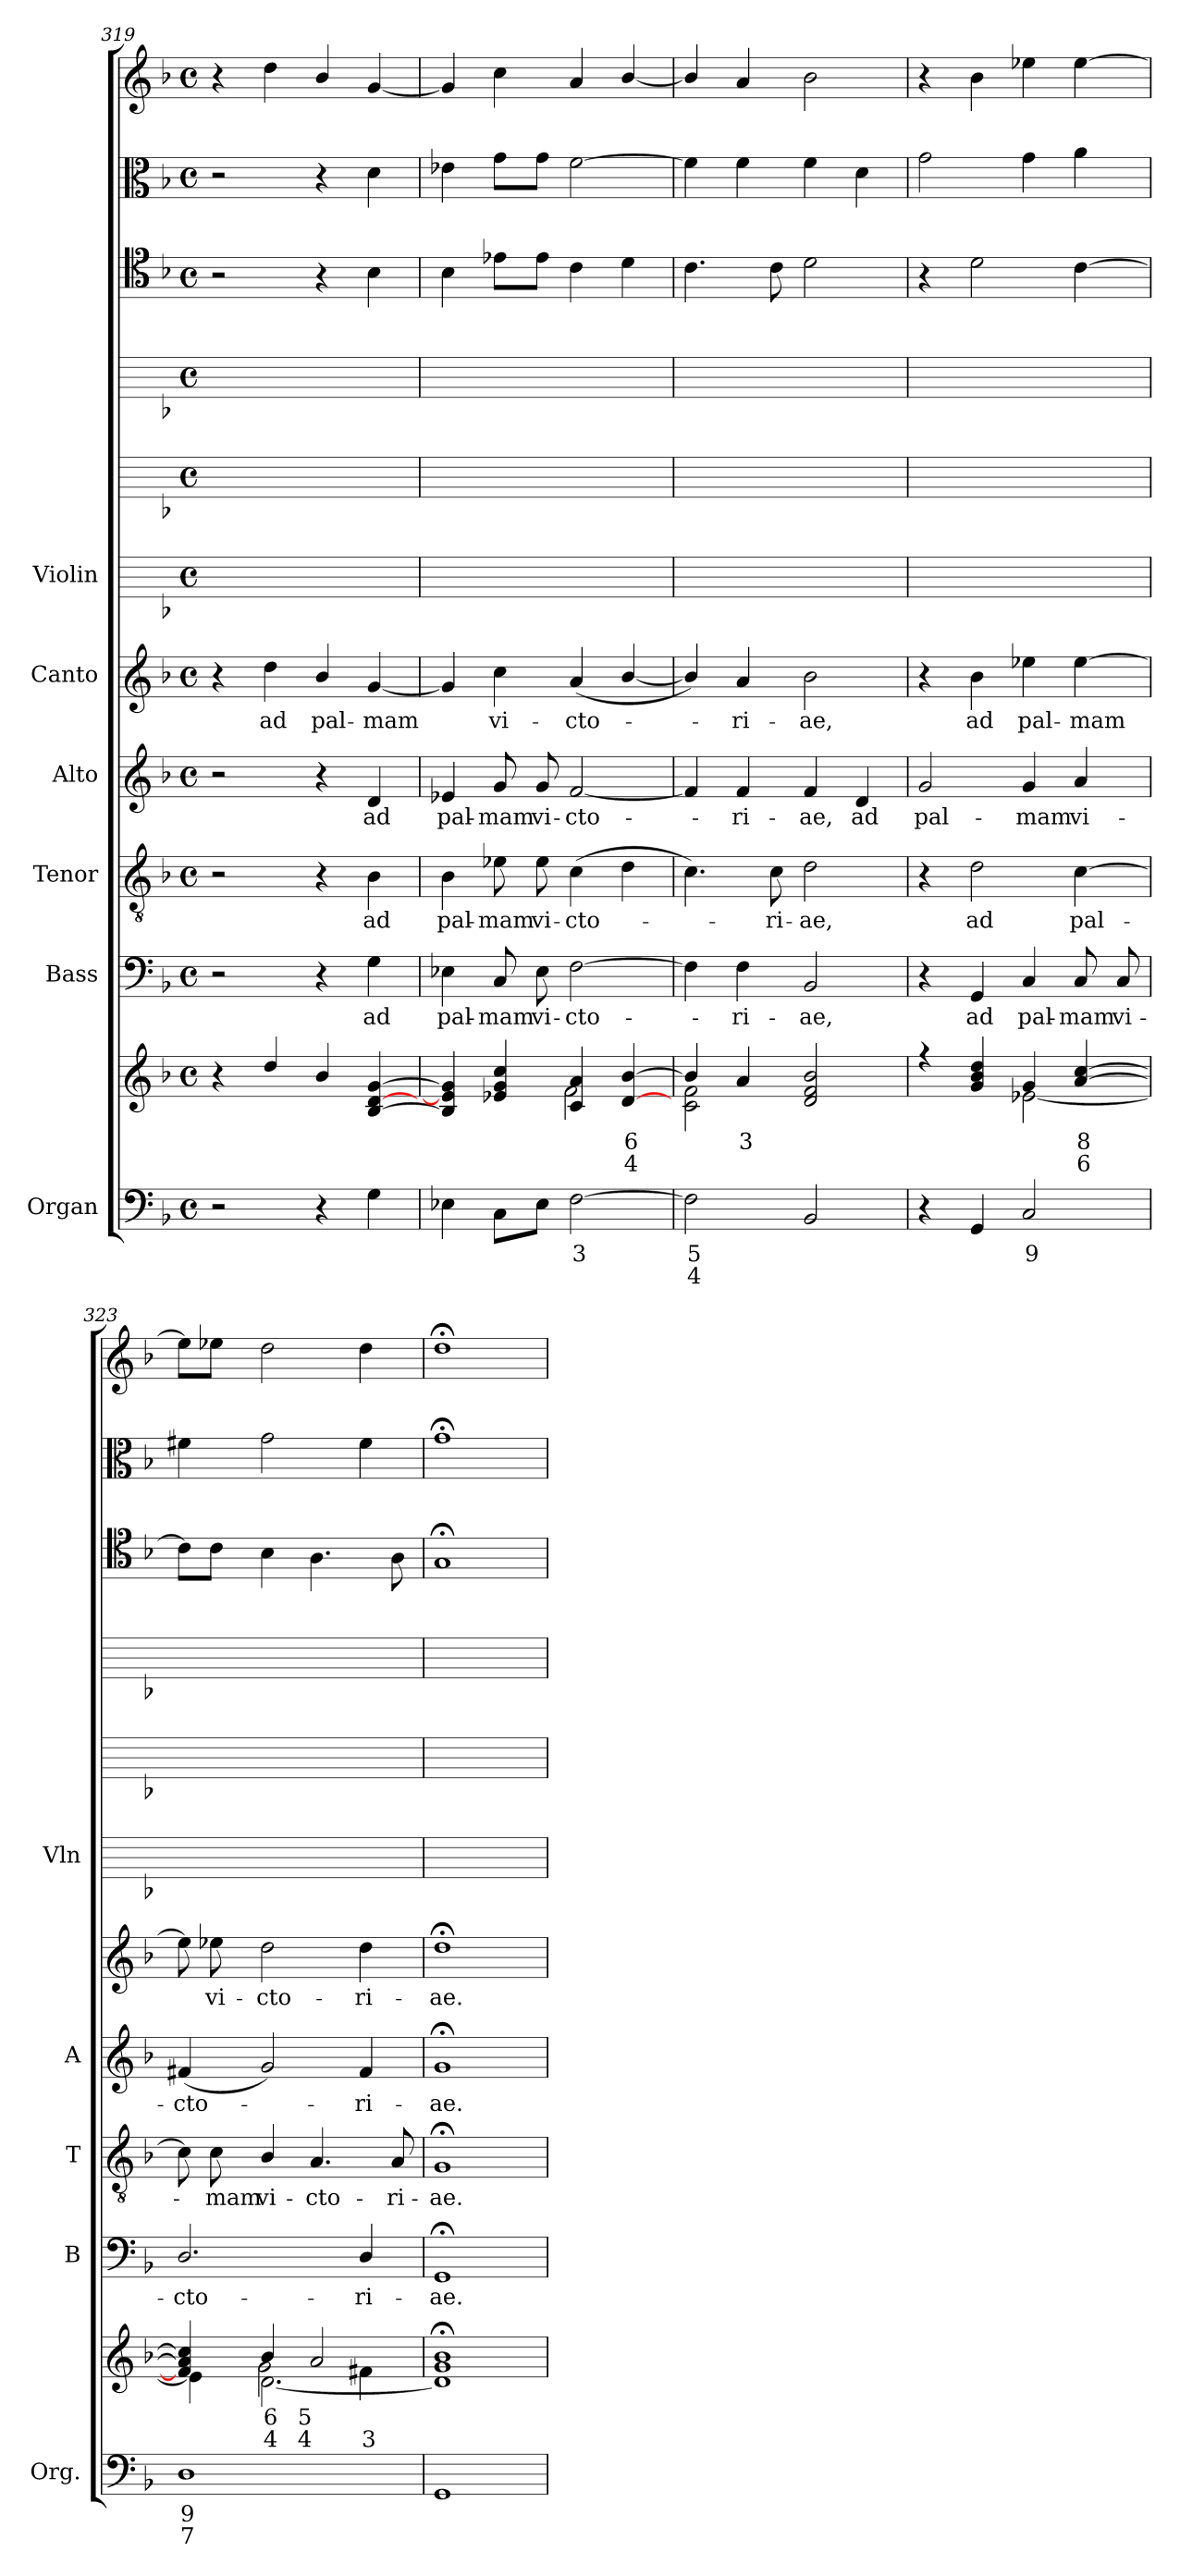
**kern	**text	**text	**kern	**text	**text	**kern	**text	**kern	**text	**kern	**text	**kern	**text	**kern	**kern	**kern	**kern	**kern	**kern
*part6	*part6	*part6	*part6	*part6	*part6	*part5	*part5	*part4	*part4	*part3	*part3	*part2	*part2	*part1	*part1	*part1	*part1	*part1	*part1
*staff12	*staff12	*staff12	*staff11	*staff11	*staff11	*staff10	*staff10	*staff9	*staff9	*staff8	*staff8	*staff7	*staff7	*staff6	*staff5	*staff4	*staff3	*staff2	*staff1
*I"Organ	*	*	*	*	*	*I"Bass	*	*I"Tenor	*	*I"Alto	*	*I"Canto	*	*I"Violin	*	*	*	*	*
*I'Org.	*	*	*	*	*	*I'B	*	*I'T	*	*I'A	*	*	*	*I'Vln	*	*	*	*	*
!!LO:LB:g=z
*clefF4	*	*	*clefG2	*	*	*clefF4	*	*clefGv2	*	*clefG2	*	*clefG2	*	*	*	*	*clefC4	*clefC3	*clefG2
*k[b-]	*	*	*k[b-]	*	*	*k[b-]	*	*k[b-]	*	*k[b-]	*	*k[b-]	*	*k[b-]	*k[b-]	*k[b-]	*k[b-]	*k[b-]	*k[b-]
*F:	*	*	*F:	*	*	*F:	*	*F:	*	*F:	*	*F:	*	*F:	*F:	*F:	*F:	*F:	*F:
*M4/4	*	*	*M4/4	*	*	*M4/4	*	*M4/4	*	*M4/4	*	*M4/4	*	*M4/4	*M4/4	*M4/4	*M4/4	*M4/4	*M4/4
*met(c)	*	*	*met(c)	*	*	*met(c)	*	*met(c)	*	*met(c)	*	*met(c)	*	*met(c)	*met(c)	*met(c)	*met(c)	*met(c)	*met(c)
=319	=319	=319	=319	=319	=319	=319	=319	=319	=319	=319	=319	=319	=319	=319	=319	=319	=319	=319	=319
*	*	*	*^	*	*	*	*	*	*	*	*	*	*	*	*	*	*	*	*
*	*	*	*	*^	*	*	*	*	*	*	*	*	*	*	*	*	*	*	*	*
2r	.	.	4r	1ryy	1ryy	.	.	2r	.	2r	.	2r	.	4r	.	1ryy	1ryy	1ryy	2r	2r	4r
!	!	!	!	!	!	!	!	!	!	!	!	!	!	!	!LO:LY:b	!	!	!	!	!	!
.	.	.	4dd/	.	.	.	.	.	.	.	.	.	.	4dd	ad	.	.	.	.	.	4dd
!	!	!	!	!	!	!	!	!	!	!	!	!	!	!	!LO:LY:b	!	!	!	!	!	!
4r	.	.	4b-/	.	.	.	.	4r	.	4r	.	4r	.	4b-/	pal-	.	.	.	4r	4r	4b-/
!	!	!	!	!	!	!	!	!	!LO:LY:b	!	!LO:LY:b	!	!LO:LY:b	!	!LO:LY:b	!	!	!	!	!	!
4G	.	.	[4B-/ [4d/ [4g/	.	.	.	.	4G	ad	4B-	ad	4d	ad	[4g	-mam	.	.	.	4B-	4d	[4g
=320	=320	=320	=320	=320	=320	=320	=320	=320	=320	=320	=320	=320	=320	=320	=320	=320	=320	=320	=320	=320	=320
!	!	!	!	!	!	!	!	!	!LO:LY:b	!	!LO:LY:b	!	!LO:LY:b	!	!	!	!	!	!	!	!
4E-X	.	.	4B-/] 4e-/] 4g/]	2ryy	1ryy	.	.	4E-X	pal-	4B-	pal-	4e-X	pal-	4g]	.	1ryy	1ryy	1ryy	4B-	4e-X	4g]
!	!	!	!	!	!	!	!	!	!LO:LY:b	!	!LO:LY:b	!	!LO:LY:b	!	!LO:LY:b	!	!	!	!	!	!
8CL	.	.	4e-/ 4g/ 4cc/	.	.	.	.	8C	-mam	8e-X	-mam	8g	-mam	4cc	vi-	.	.	.	8e-XL	8gL	4cc
!	!	!	!	!	!	!	!	!	!LO:LY:b	!	!LO:LY:b	!	!LO:LY:b	!	!	!	!	!	!	!	!
8E-J	.	.	.	.	.	.	.	8E-	vi-	8e-	vi-	8g	vi-	.	.	.	.	.	8e-J	8gJ	.
!	!LO:LY:b	!	!	!	!	!	!	!	!LO:LY:b	!	!LO:LY:b	!	!LO:LY:b	!	!LO:LY:b	!	!	!	!	!	!
[2F	3	.	4c/ 4a/	2f\	.	.	.	[2F	-cto-	(>4c	-cto-	[2f	-cto-	(<4a	-cto-	.	.	.	4c	[2f	4a
!	!	!	!	!	!	!LO:LY:b	!LO:LY:b	!	!	!	!	!	!	!	!	!	!	!	!	!	!
.	.	.	[4d/ [4b-/	.	.	6	4	.	.	4d	.	.	.	[4b-/	.	.	.	.	4d	.	[4b-/
=321	=321	=321	=321	=321	=321	=321	=321	=321	=321	=321	=321	=321	=321	=321	=321	=321	=321	=321	=321	=321	=321
!	!LO:LY:b	!LO:LY:b	!	!	!	!	!	!	!	!	!	!	!	!	!	!	!	!	!	!	!
2F]	5	4	4b-/]	2c\ 2f\	1ryy	.	.	4F]	.	4.c)	.	4f]	.	4b-/])	.	1ryy	1ryy	1ryy	4.c	4f]	4b-/]
!	!	!	!	!	!	!LO:LY:b	!	!	!LO:LY:b	!	!	!	!LO:LY:b	!	!LO:LY:b	!	!	!	!	!	!
.	.	.	4a/	.	.	3	.	4F	ri-	.	.	4f	ri-	4a	ri-	.	.	.	.	4f	4a
!	!	!	!	!	!	!	!	!	!	!	!LO:LY:b	!	!	!	!	!	!	!	!	!	!
.	.	.	.	.	.	.	.	.	.	8c	ri-	.	.	.	.	.	.	.	8c	.	.
!	!	!	!	!	!	!	!	!	!LO:LY:b	!	!LO:LY:b	!	!LO:LY:b	!	!LO:LY:b	!	!	!	!	!	!
2BB-	.	.	2d/ 2f/ 2b-/	2ryy	.	.	.	2BB-	-ae,	2d	-ae,	4f	-ae,	2b-	-ae,	.	.	.	2d	4f	2b-
!	!	!	!	!	!	!	!	!	!	!	!	!	!LO:LY:b	!	!	!	!	!	!	!	!
.	.	.	.	.	.	.	.	.	.	.	.	4d	ad	.	.	.	.	.	.	4d	.
=322	=322	=322	=322	=322	=322	=322	=322	=322	=322	=322	=322	=322	=322	=322	=322	=322	=322	=322	=322	=322	=322
!	!	!	!	!	!	!	!	!	!	!	!	!	!LO:LY:b	!	!	!	!	!	!	!	!
4r	.	.	4r	2ryy	1ryy	.	.	4r	.	4r	.	2g	pal-	4r	.	1ryy	1ryy	1ryy	4r	2g	4r
!	!	!	!	!	!	!	!	!	!LO:LY:b	!	!LO:LY:b	!	!	!	!LO:LY:b	!	!	!	!	!	!
4GG	.	.	4g/ 4b-/ 4dd/	.	.	.	.	4GG	ad	2d	ad	.	.	4b-	ad	.	.	.	2d	.	4b-
!	!LO:LY:b	!	!	!	!	!	!	!	!LO:LY:b	!	!	!	!LO:LY:b	!	!LO:LY:b	!	!	!	!	!	!
2C	9	.	4g/	[2e-X\	.	.	.	4C	pal-	.	.	4g	-mam	4ee-X	pal-	.	.	.	.	4g	4ee-X
!	!	!	!	!	!	!LO:LY:b	!LO:LY:b	!	!LO:LY:b	!	!LO:LY:b	!	!LO:LY:b	!	!LO:LY:b	!	!	!	!	!	!
.	.	.	[4a/ [4cc/	.	.	8	6	8C	-mam	[4c	pal-	4a	vi-	[4ee-	-mam	.	.	.	[4c	4a	[4ee-
!	!	!	!	!	!	!	!	!	!LO:LY:b	!	!	!	!	!	!	!	!	!	!	!	!
.	.	.	.	.	.	.	.	8C	vi-	.	.	.	.	.	.	.	.	.	.	.	.
=323	=323	=323	=323	=323	=323	=323	=323	=323	=323	=323	=323	=323	=323	=323	=323	=323	=323	=323	=323	=323	=323
!	!LO:LY:b	!LO:LY:b	!	!	!	!	!	!	!LO:LY:b	!	!	!	!LO:LY:b	!	!	!	!	!	!	!	!
1D	9	7	4f#/] 4a/] 4cc/]	4e-\]	4ryy	.	.	2.D/	-cto-	8c]	.	(<4f#X	-cto-	8ee-]	.	1ryy	1ryy	1ryy	8cL]	4f#X	8ee-L]
!	!	!	!	!	!	!	!	!	!	!	!LO:LY:b	!	!	!	!LO:LY:b	!	!	!	!	!	!
.	.	.	.	.	.	.	.	.	.	8c	mam	.	.	8ee-	vi-	.	.	.	8cJ	.	8ee-J
!	!	!	!	!	!	!LO:LY:b	!LO:LY:b	!	!	!	!LO:LY:b	!	!	!	!LO:LY:b	!	!	!	!	!	!
.	.	.	4b-/	[2.d\	2g\	6	4	.	.	4B-/	vi-	2g)	.	2dd	-cto-	.	.	.	4B-	2g	2dd
!	!	!	!	!	!	!LO:LY:b	!LO:LY:b	!	!	!	!LO:LY:b	!	!	!	!	!	!	!	!	!	!
.	.	.	2a/	.	.	5	4	.	.	4.A	-cto-	.	.	.	.	.	.	.	4.A	.	.
!	!	!	!	!	!	!	!LO:LY:b	!	!LO:LY:b	!	!	!	!LO:LY:b	!	!LO:LY:b	!	!	!	!	!	!
.	.	.	.	.	4f#X\	.	3	4D/	-ri-	.	.	4f#	ri-	4dd	-ri-	.	.	.	.	4f#	4dd
!	!	!	!	!	!	!	!	!	!	!	!LO:LY:b	!	!	!	!	!	!	!	!	!	!
.	.	.	.	.	.	.	.	.	.	8A	-ri-	.	.	.	.	.	.	.	8A	.	.
=324	=324	=324	=324	=324	=324	=324	=324	=324	=324	=324	=324	=324	=324	=324	=324	=324	=324	=324	=324	=324	=324
!	!	!	!	!	!	!	!	!	!LO:LY:b	!	!LO:LY:b	!	!LO:LY:b	!	!LO:LY:b	!	!	!	!	!	!
1GG	.	.	1g/;< 1b-/;<	1d\]	1ryy	.	.	1GG;<	-ae.	1G;<	-ae.	1g;<	-ae.	1dd;<	-ae.	1ryy	1ryy	1ryy	1G;<	1g;<	1dd;<
*	*	*	*v	*v	*v	*	*	*	*	*	*	*	*	*	*	*	*	*	*	*	*
=	=	=	=	=	=	=	=	=	=	=	=	=	=	=	=	=	=	=	=
*-	*-	*-	*-	*-	*-	*-	*-	*-	*-	*-	*-	*-	*-	*-	*-	*-	*-	*-	*-
